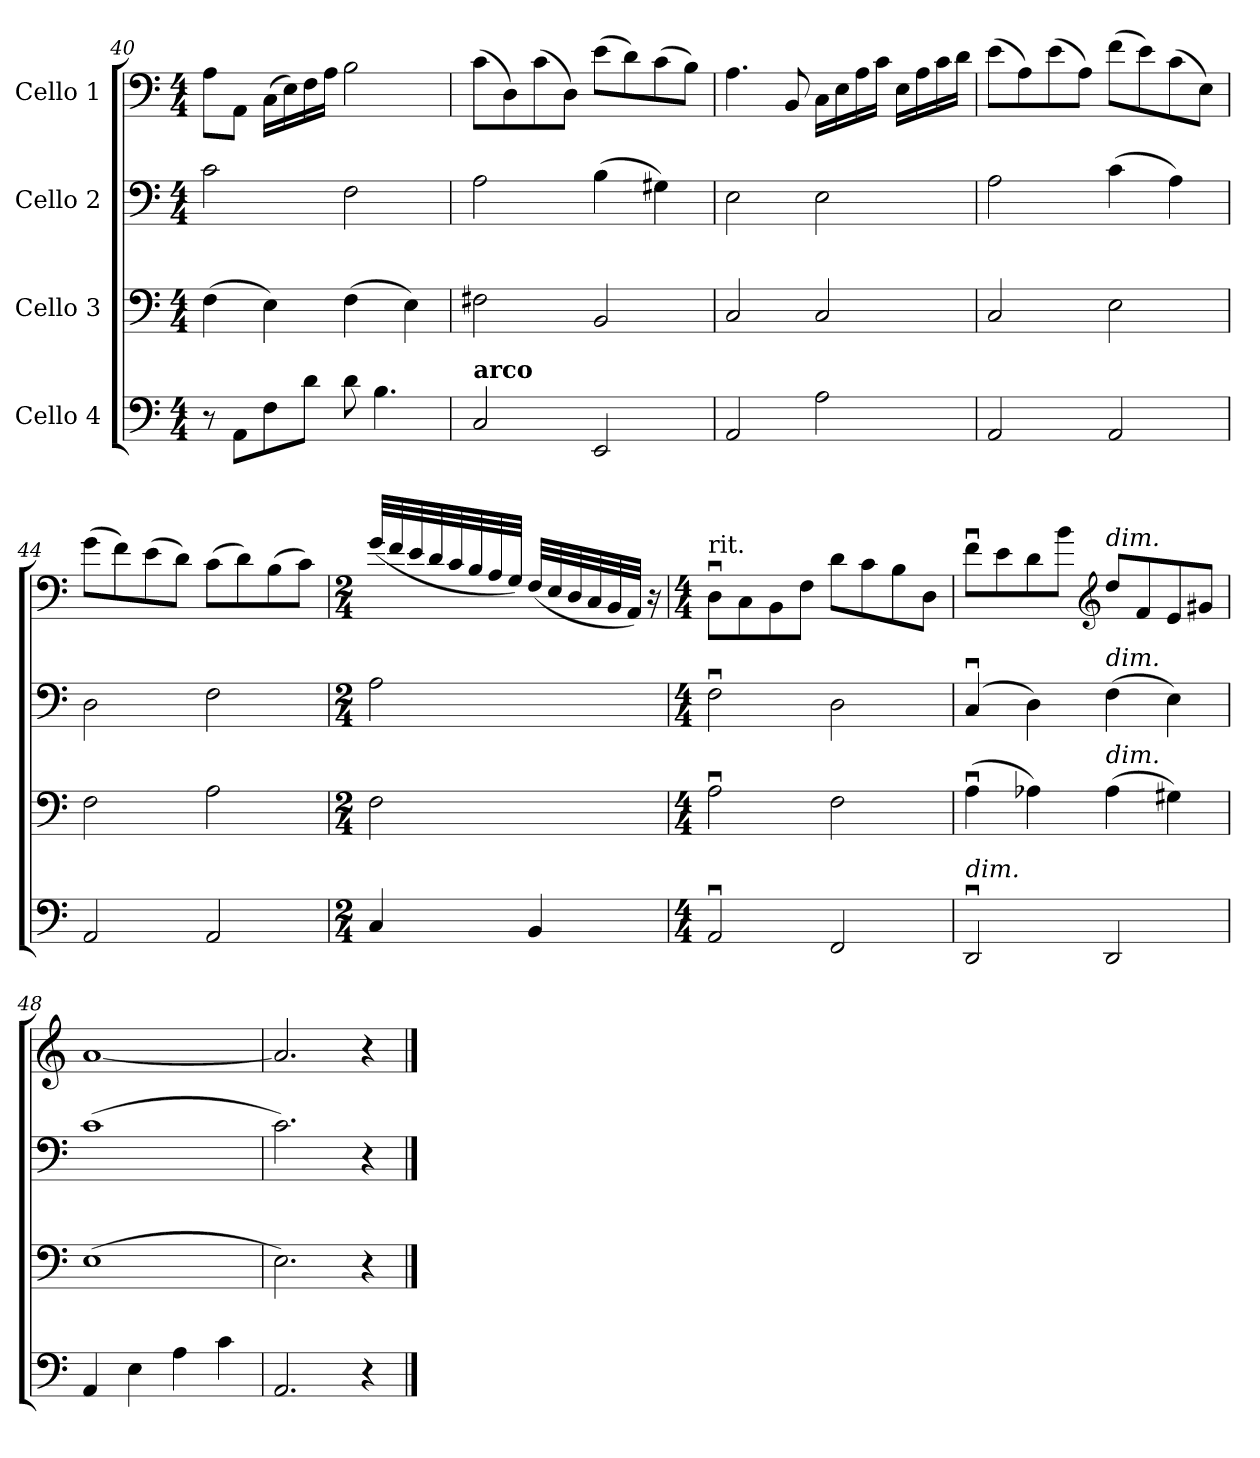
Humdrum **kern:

**kern	**kern	**kern	**kern
*part4	*part3	*part2	*part1
*staff4	*staff3	*staff2	*staff1
*I"Cello 4	*I"Cello 3	*I"Cello 2	*I"Cello 1
!!LO:PB:g=z
*clefF4	*clefF4	*clefF4	*clefF4
*k[]	*k[]	*k[]	*k[]
*M4/4	*M4/4	*M4/4	*M4/4
=40	=40	=40	=40
8r	(>4F\	2c\	8A\L
8AA\L	.	.	8AA\J
8F\	4E\)	.	(>16C\LL
.	.	.	16E\)
8d\J	.	.	16F\
.	.	.	16A\JJ
8d\	(>4F\	2F\	2B\
4.B\	.	.	.
.	4E\)	.	.
=41	=41	=41	=41
!LO:TX:a:B:t=arco	!	!	!
2C/	2F#X\	2A\	(>8c\L
.	.	.	8D\)
.	.	.	(>8c\
.	.	.	8D\J)
2EE/	2BB/	(>4B\	(>8e\L
.	.	.	8d\)
.	.	4G#X\)	(>8c\
.	.	.	8B\J)
=42	=42	=42	=42
2AA/	2C/	2E\	4.A\
.	.	.	8BB/
2A\	2C/	2E\	16C\LL
.	.	.	16E\
.	.	.	16A\
.	.	.	16c\JJ
.	.	.	16E\LL
.	.	.	16A\
.	.	.	16c\
.	.	.	16d\JJ
!!LO:LB:g=z
=43	=43	=43	=43
2AA/	2C/	2A\	(>8e\L
.	.	.	8A\)
.	.	.	(>8e\
.	.	.	8A\J)
2AA/	2E\	(>4c\	(>8f\L
.	.	.	8e\)
.	.	4A\)	(>8c\
.	.	.	8E\J)
=44	=44	=44	=44
2AA/	2F\	2D\	(>8g\L
.	.	.	8f\)
.	.	.	(>8e\
.	.	.	8d\J)
2AA/	2A\	2F\	(>8c\L
.	.	.	8d\)
.	.	.	(>8B\
.	.	.	8c\J)
=45	=45	=45	=45
*M2/4	*M2/4	*M2/4	*M2/4
4C/	2F\	2A\	(<32g/LLL
.	.	.	32f/
.	.	.	32e/
.	.	.	32d/
.	.	.	32c/
.	.	.	32B/
.	.	.	32A/
.	.	.	32G/JJJ)
4BB/	.	.	(<32F/LLL
.	.	.	32E/
.	.	.	32D/
.	.	.	32C/
.	.	.	32BB/
.	.	.	32AA/JJJ)
.	.	.	16r
!!LO:LB:g=z
=46	=46	=46	=46
*M4/4	*M4/4	*M4/4	*M4/4
*	*	*	*MM48
!	!	!	!LO:TX:a:t=rit.
2AAu/	2Au\	2Fu\	8Du\L
.	.	.	8C\
.	.	.	8BB\
.	.	.	8F\J
2FF/	2F\	2D\	8d\L
.	.	.	8c\
.	.	.	8B\
.	.	.	8D\J
=47	=47	=47	=47
*	*	*	*MM45
!LO:TX:a:i:t=dim.	!	!	!
2DDu/	(>4Au\	(>4Cu/	8fu\L
.	.	.	8e\
.	4A-X\)	4D\)	8d\
.	.	.	8b\J
*	*	*	*clefG2
!	!	!	!LO:TX:a:i:t=dim.
!	!	!LO:TX:a:i:t=dim.	!
!	!LO:TX:a:i:t=dim.	!	!
2DD/	(>4A-\	(>4F\	8dd/L
.	.	.	8f/
.	4G#X\)	4E\)	8e/
*	*	*	*MM35
.	.	.	8g#X/J
=48	=48	=48	=48
4AA/	(>1E	(>1c	[1a
4E\	.	.	.
4A\	.	.	.
4c\	.	.	.
=49	=49	=49	=49
2.AA/	2.E\)	2.c\)	2.a/]
4r	4r	4r	4r
==	==	==	==
*-	*-	*-	*-
